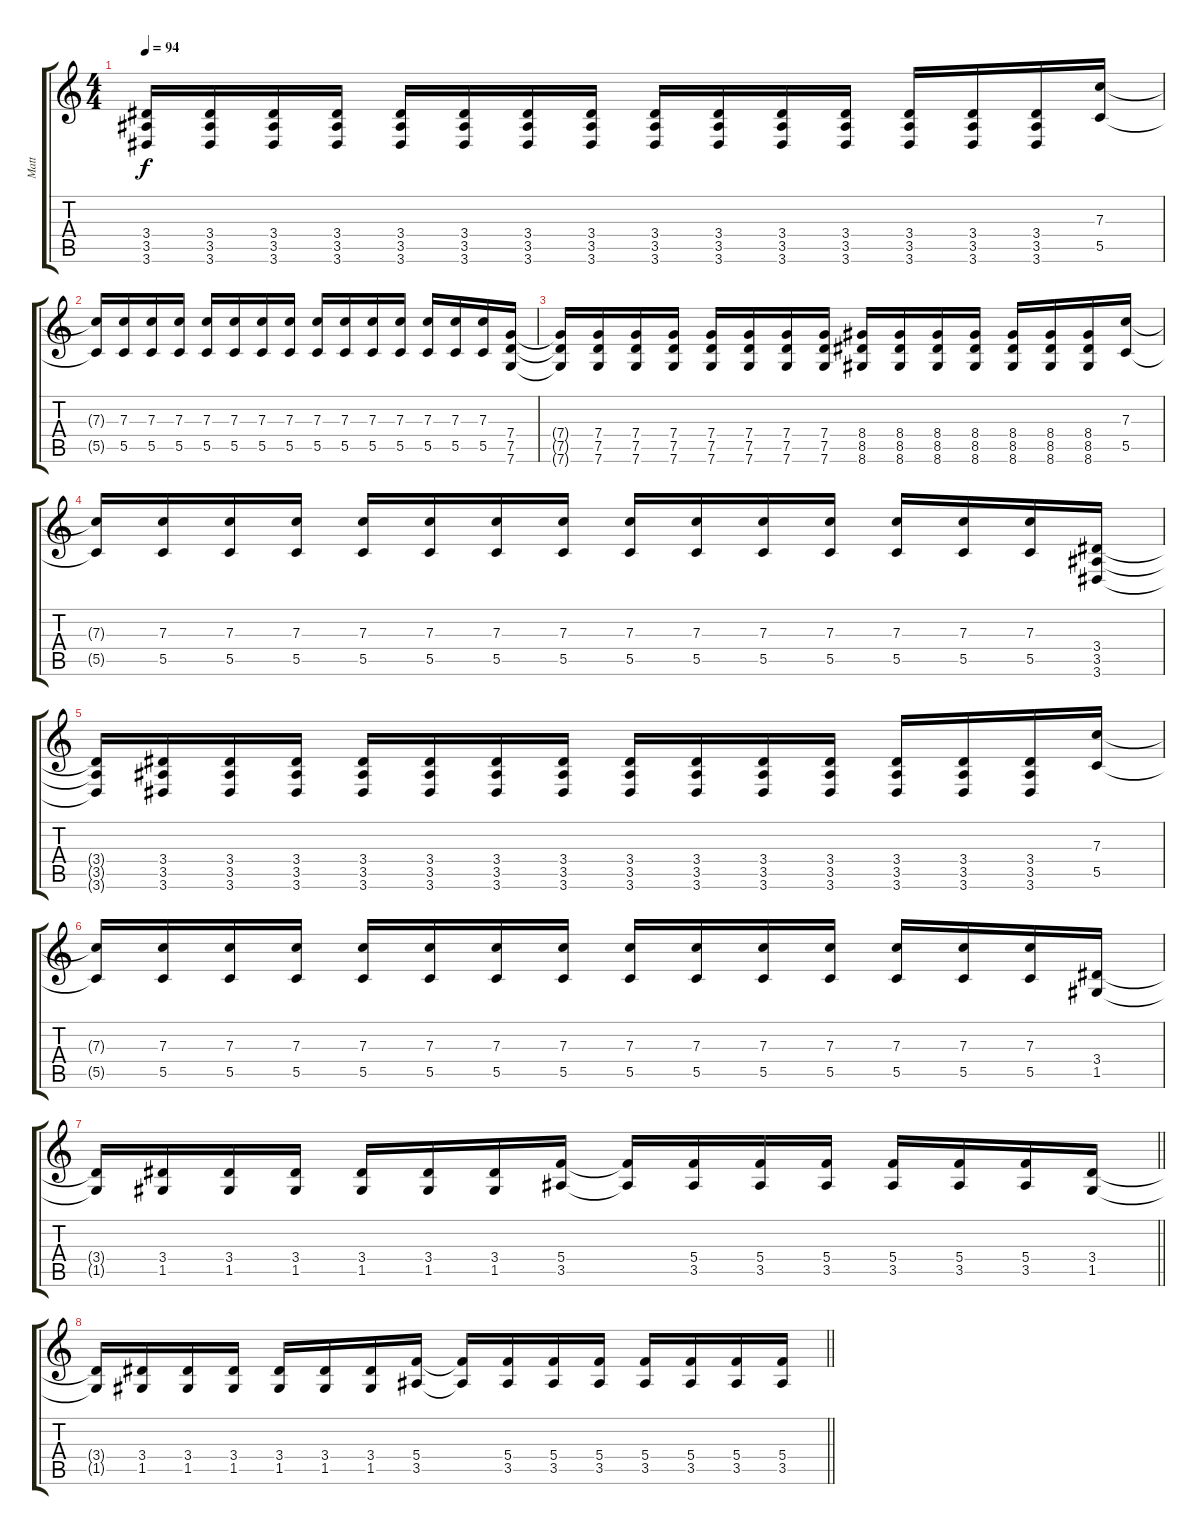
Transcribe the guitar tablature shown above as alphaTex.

\track ("Matt" "Matt") {instrument distortionguitar}
\staff {score tabs}
\tuning (D4 A3 F3 C3 G2 C2) {hide}
\ts (4 4)
\tempo 94
\clef g2
\ks c
(3.4{t} 3.5{t} 3.6{t}).16{dy f} (3.4 3.5 3.6).16 (3.4 3.5 3.6).16 (3.4 3.5 3.6).16 (3.4 3.5 3.6).16 (3.4 3.5 3.6).16 (3.4 3.5 3.6).16 (3.4 3.5 3.6).16 (3.4 3.5 3.6).16 (3.4 3.5 3.6).16 (3.4 3.5 3.6).16 (3.4 3.5 3.6).16 (3.4 3.5 3.6).16 (3.4 3.5 3.6).16 (3.4 3.5 3.6).16 (7.3 5.5).16 |
(7.3{t} 5.5{t}).16 (7.3 5.5).16 (7.3 5.5).16 (7.3 5.5).16 (7.3 5.5).16 (7.3 5.5).16 (7.3 5.5).16 (7.3 5.5).16 (7.3 5.5).16 (7.3 5.5).16 (7.3 5.5).16 (7.3 5.5).16 (7.3 5.5).16 (7.3 5.5).16 (7.3 5.5).16 (7.4 7.5 7.6).16 |
(7.4{t} 7.5{t} 7.6{t}).16 (7.4 7.5 7.6).16 (7.4 7.5 7.6).16 (7.4 7.5 7.6).16 (7.4 7.5 7.6).16 (7.4 7.5 7.6).16 (7.4 7.5 7.6).16 (7.4 7.5 7.6).16 (8.4 8.5 8.6).16 (8.4 8.5 8.6).16 (8.4 8.5 8.6).16 (8.4 8.5 8.6).16 (8.4 8.5 8.6).16 (8.4 8.5 8.6).16 (8.4 8.5 8.6).16 (7.3 5.5).16 |
(7.3{t} 5.5{t}).16 (7.3 5.5).16 (7.3 5.5).16 (7.3 5.5).16 (7.3 5.5).16 (7.3 5.5).16 (7.3 5.5).16 (7.3 5.5).16 (7.3 5.5).16 (7.3 5.5).16 (7.3 5.5).16 (7.3 5.5).16 (7.3 5.5).16 (7.3 5.5).16 (7.3 5.5).16 (3.4 3.5 3.6).16 |
(3.4{t} 3.5{t} 3.6{t}).16 (3.4 3.5 3.6).16 (3.4 3.5 3.6).16 (3.4 3.5 3.6).16 (3.4 3.5 3.6).16 (3.4 3.5 3.6).16 (3.4 3.5 3.6).16 (3.4 3.5 3.6).16 (3.4 3.5 3.6).16 (3.4 3.5 3.6).16 (3.4 3.5 3.6).16 (3.4 3.5 3.6).16 (3.4 3.5 3.6).16 (3.4 3.5 3.6).16 (3.4 3.5 3.6).16 (7.3 5.5).16 |
(7.3{t} 5.5{t}).16 (7.3 5.5).16 (7.3 5.5).16 (7.3 5.5).16 (7.3 5.5).16 (7.3 5.5).16 (7.3 5.5).16 (7.3 5.5).16 (7.3 5.5).16 (7.3 5.5).16 (7.3 5.5).16 (7.3 5.5).16 (7.3 5.5).16 (7.3 5.5).16 (7.3 5.5).16 (3.4 1.5).16 |
\barLineRight lightlight
(3.4{t} 1.5{t}).16 (3.4 1.5).16 (3.4 1.5).16 (3.4 1.5).16 (3.4 1.5).16 (3.4 1.5).16 (3.4 1.5).16 (5.4 3.5).16 (5.4{t} 3.5{t}).16 (5.4 3.5).16 (5.4 3.5).16 (5.4 3.5).16 (5.4 3.5).16 (5.4 3.5).16 (5.4 3.5).16 (3.4 1.5).16 |
\barLineRight lightlight
(3.4{t} 1.5{t}).16 (3.4 1.5).16 (3.4 1.5).16 (3.4 1.5).16 (3.4 1.5).16 (3.4 1.5).16 (3.4 1.5).16 (5.4 3.5).16 (5.4{t} 3.5{t}).16 (5.4 3.5).16 (5.4 3.5).16 (5.4 3.5).16 (5.4 3.5).16 (5.4 3.5).16 (5.4 3.5).16 (5.4 3.5).16
